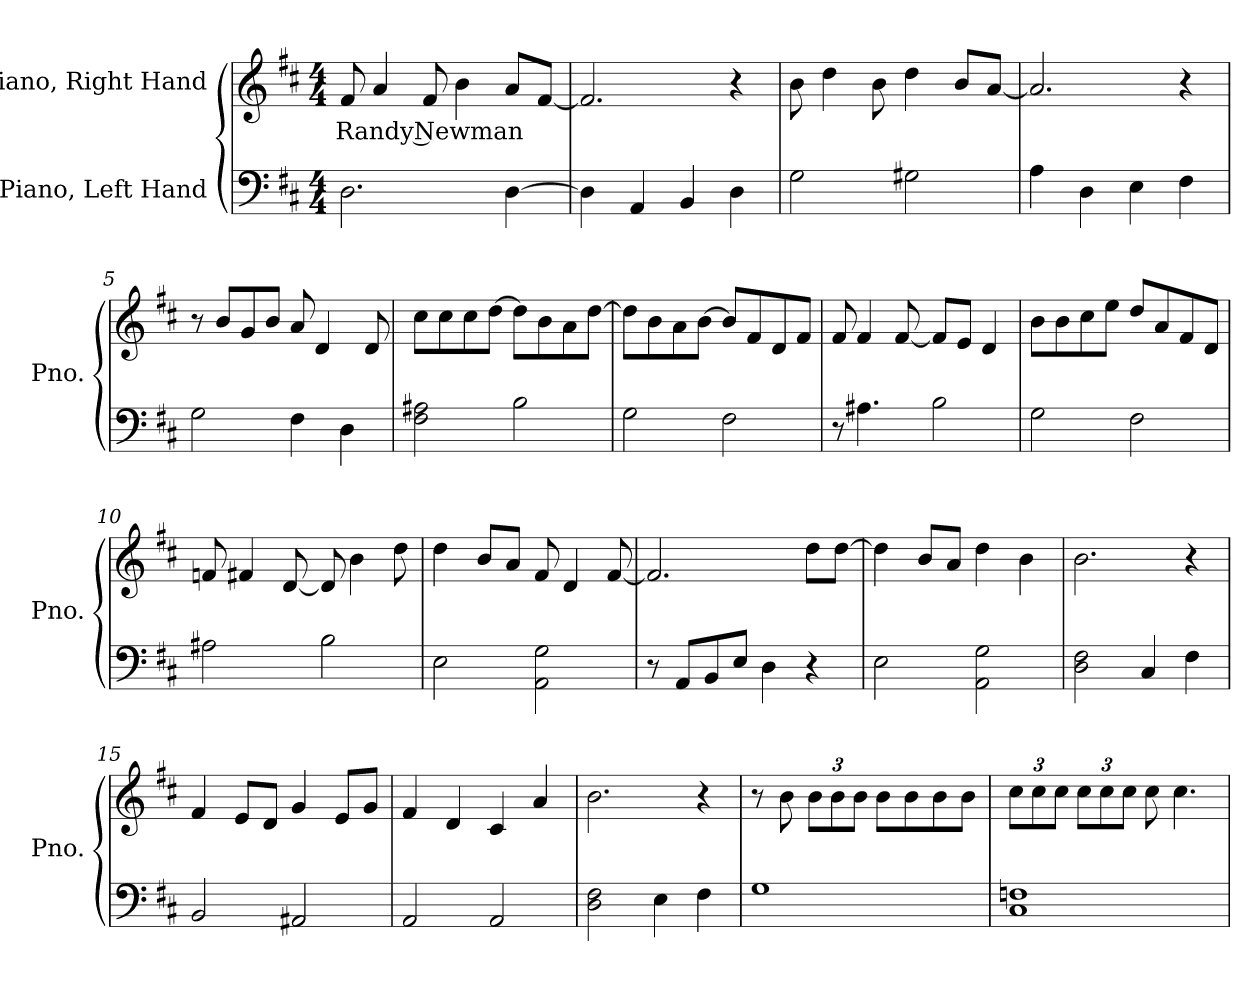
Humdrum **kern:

**kern	**kern	**text
*part2	*part1	*part1
*staff2	*staff1	*staff1
*I"Piano, Left Hand	*I"Piano, Right Hand	*
*I'Pno.	*I'Pno.	*
*clefF4	*clefG2	*
*k[f#c#]	*k[f#c#]	*
*M4/4	*M4/4	*
*MM100	*MM100	*
=1	=1	=1
!	!	!LO:LY:b
2.D\	8f#/	Randy Newman
.	4a/	.
.	8f#/	.
.	4b\	.
[4D\	8a/L	.
.	[8f#/J	.
=2	=2	=2
4D\]	2.f#/]	.
4AA/	.	.
4BB/	.	.
4D\	4r	.
=3	=3	=3
2G\	8b\	.
.	4dd\	.
.	8b\	.
2G#X\	4dd\	.
.	8b/L	.
.	[8a/J	.
=4	=4	=4
4A\	2.a/]	.
4D\	.	.
4E\	.	.
4F#\	4r	.
!!LO:LB:g=z
=5	=5	=5
2G\	8r	.
.	8b/L	.
.	8g/	.
.	8b/J	.
4F#\	8a/	.
.	4d/	.
4D\	.	.
.	8d/	.
=6	=6	=6
2F#\ 2A#X\	8cc#\L	.
.	8cc#\	.
.	8cc#\	.
.	[8dd\J	.
2B\	8dd\L]	.
.	8b\	.
.	8a\	.
.	[8dd\J	.
=7	=7	=7
2G\	8dd\L]	.
.	8b\	.
.	8a\	.
.	[8b\J	.
2F#\	8b/L]	.
.	8f#/	.
.	8d/	.
.	8f#/J	.
=8	=8	=8
8r	8f#/	.
4.A#X\	4f#/	.
.	[8f#/	.
2B\	8f#/L]	.
.	8e/J	.
.	4d/	.
=9	=9	=9
2G\	8b\L	.
.	8b\	.
.	8cc#\	.
.	8ee\J	.
2F#\	8dd/L	.
.	8a/	.
.	8f#/	.
.	8d/J	.
!!LO:LB:g=z
=10	=10	=10
2A#X\	8fn/	.
.	4f#X/	.
.	[8d/	.
2B\	8d/]	.
.	4b\	.
.	8dd\	.
=11	=11	=11
2E\	4dd\	.
.	8b/L	.
.	8a/J	.
2AA\ 2G\	8f#/	.
.	4d/	.
.	[8f#/	.
=12	=12	=12
8r	2.f#/]	.
8AA/L	.	.
8BB/	.	.
8E/J	.	.
4D\	.	.
4r	8dd\L	.
.	[8dd\J	.
=13	=13	=13
2E\	4dd\]	.
.	8b/L	.
.	8a/J	.
2AA\ 2G\	4dd\	.
.	4b\	.
=14	=14	=14
2D\ 2F#\	2.b\	.
4C#/	.	.
4F#\	4r	.
=15	=15	=15
2BB/	4f#/	.
.	8e/L	.
.	8d/J	.
2AA#X/	4g/	.
.	8e/L	.
.	8g/J	.
!!LO:LB:g=z
=16	=16	=16
2AA/	4f#/	.
.	4d/	.
2AA/	4c#/	.
.	4a/	.
=17	=17	=17
2D\ 2F#\	2.b\	.
4E\	.	.
4F#\	4r	.
=18	=18	=18
1G	8r	.
.	8b\	.
*	*Xbrackettup	*
.	12b\L	.
.	12b\	.
.	12b\J	.
.	8b\L	.
.	8b\	.
.	8b\	.
.	8b\J	.
=19	=19	=19
1C# 1Fn	12cc#\L	.
.	12cc#\	.
.	12cc#\J	.
.	12cc#\L	.
.	12cc#\	.
.	12cc#\J	.
.	8cc#\	.
.	4.cc#\	.
=	=	=
*-	*-	*-
